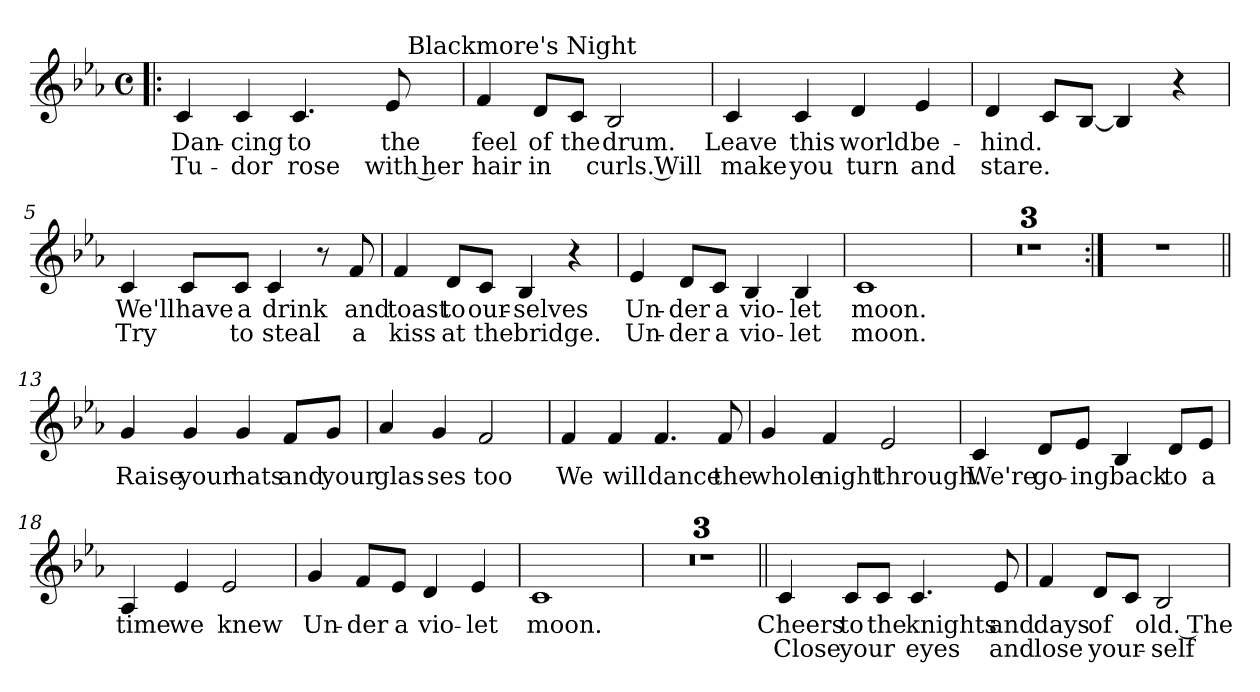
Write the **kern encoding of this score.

**kern	**text	**text
*part1	*part1	*part1
*staff1	*staff1	*staff1
*clefG2	*	*
*k[b-e-a-]	*	*
*E-:	*	*
*M4/4	*	*
*met(c)	*	*
=1!|:	=1!|:	=1!|:
!	!LO:LY:b	!LO:LY:b
*^	*	*
4c/	2ryy	Dan-	Tu-
!	!	!LO:LY:b	!LO:LY:b
4c/	.	-cing	-dor
!	!	!LO:LY:b	!LO:LY:b
4.c/	4ryy	to	rose
.	8ryy	.	.
!	!	!LO:LY:b	!LO:LY:b
8e-/	32ryy	the	with her
.	1024ryy	.	.
!	!LO:TX:a:t=Blackmore's Night	!	!
.	16ryy	.	.
.	64ryy	.	.
.	128...ryy	.	.
*v	*v	*	*
=2	=2	=2
*^	*	*
!	!	!LO:LY:b	!LO:LY:b
*v	*v	*	*
4f/	feel	hair
!	!LO:LY:b	!LO:LY:b
8d/L	of	in
!	!LO:LY:b	!
8c/J	the	.
!	!LO:LY:b	!LO:LY:b
2B-/	drum.	curls. Will
!!LO:LB:g=z
=3	=3	=3
!	!LO:LY:b	!LO:LY:b
4c/	Leave	make
!	!LO:LY:b	!LO:LY:b
4c/	this	you
!	!LO:LY:b	!LO:LY:b
4d/	world	turn
!	!LO:LY:b	!LO:LY:b
4e-/	be-	and
=4	=4	=4
!	!LO:LY:b	!LO:LY:b
4d/	-hind.	stare.
8c/L	.	.
[8B-/J	.	.
4B-/]	.	.
4r	.	.
=5	=5	=5
!	!LO:LY:b	!LO:LY:b
4c/	We'll	Try
!	!LO:LY:b	!
8c/L	have	.
!	!LO:LY:b	!LO:LY:b
8c/J	a	to
!	!LO:LY:b	!LO:LY:b
4c/	drink	steal
8r	.	.
!	!LO:LY:b	!LO:LY:b
8f/	and	a
=6	=6	=6
!	!LO:LY:b	!LO:LY:b
4f/	toast	kiss
!	!LO:LY:b	!LO:LY:b
8d/L	to	at
!	!LO:LY:b	!LO:LY:b
8c/J	our-	the
!	!LO:LY:b	!LO:LY:b
4B-/	-selves	bridge.
4r	.	.
=7	=7	=7
!	!LO:LY:b	!LO:LY:b
4e-/	Un-	Un-
!	!LO:LY:b	!LO:LY:b
8d/L	-der	-der
!	!LO:LY:b	!LO:LY:b
8c/J	a	a
!	!LO:LY:b	!LO:LY:b
4B-/	vio-	vio-
!	!LO:LY:b	!LO:LY:b
4B-/	-let	-let
!!LO:LB:g=z
=8	=8	=8
!	!LO:LY:b	!LO:LY:b
1c	moon.	moon.
=9	=9	=9
1r	.	.
=10	=10	=10
1r	.	.
=11	=11	=11
1r	.	.
=12:|!	=12:|!	=12:|!
1r	.	.
=13||	=13||	=13||
!	!LO:LY:b	!
4g/	Raise	.
!	!LO:LY:b	!
4g/	your	.
!	!LO:LY:b	!
4g/	hats	.
!	!LO:LY:b	!
8f/L	and	.
!	!LO:LY:b	!
8g/J	your	.
=14	=14	=14
!	!LO:LY:b	!
4a-/	glas-	.
!	!LO:LY:b	!
4g/	-ses	.
!	!LO:LY:b	!
2f/	too	.
!!LO:LB:g=z
=15	=15	=15
!	!LO:LY:b	!
4f/	We	.
!	!LO:LY:b	!
4f/	will	.
!	!LO:LY:b	!
4.f/	dance	.
!	!LO:LY:b	!
8f/	the	.
=16	=16	=16
!	!LO:LY:b	!
4g/	whole	.
!	!LO:LY:b	!
4f/	night	.
!	!LO:LY:b	!
2e-/	through.	.
=17	=17	=17
!	!LO:LY:b	!
4c/	We're	.
!	!LO:LY:b	!
8d/L	go-	.
!	!LO:LY:b	!
8e-/J	-ing	.
!	!LO:LY:b	!
4B-/	back	.
!	!LO:LY:b	!
8d/L	to	.
!	!LO:LY:b	!
8e-/J	a	.
=18	=18	=18
!	!LO:LY:b	!
4A-/	time	.
!	!LO:LY:b	!
4e-/	we	.
!	!LO:LY:b	!
2e-/	knew	.
=19	=19	=19
!	!LO:LY:b	!
4g/	Un-	.
!	!LO:LY:b	!
8f/L	-der	.
!	!LO:LY:b	!
8e-/J	a	.
!	!LO:LY:b	!
4d/	vio-	.
!	!LO:LY:b	!
4e-/	-let	.
!!LO:LB:g=z
=20	=20	=20
!	!LO:LY:b	!
1c	moon.	.
=21	=21	=21
1r	.	.
=22	=22	=22
1r	.	.
=23	=23	=23
1r	.	.
=24||	=24||	=24||
!	!LO:LY:b	!LO:LY:b
4c/	Cheers	Close
!	!LO:LY:b	!LO:LY:b
8c/L	to	your
!	!LO:LY:b	!
8c/J	the	.
!	!LO:LY:b	!LO:LY:b
4.c/	knights	eyes
!	!LO:LY:b	!LO:LY:b
8e-/	and	and
=25	=25	=25
!	!LO:LY:b	!LO:LY:b
4f/	days	lose
!	!LO:LY:b	!LO:LY:b
8d/L	of	your-
8c/J	.	.
!	!LO:LY:b	!LO:LY:b
2B-/	old. The	-self
=	=	=
*-	*-	*-
